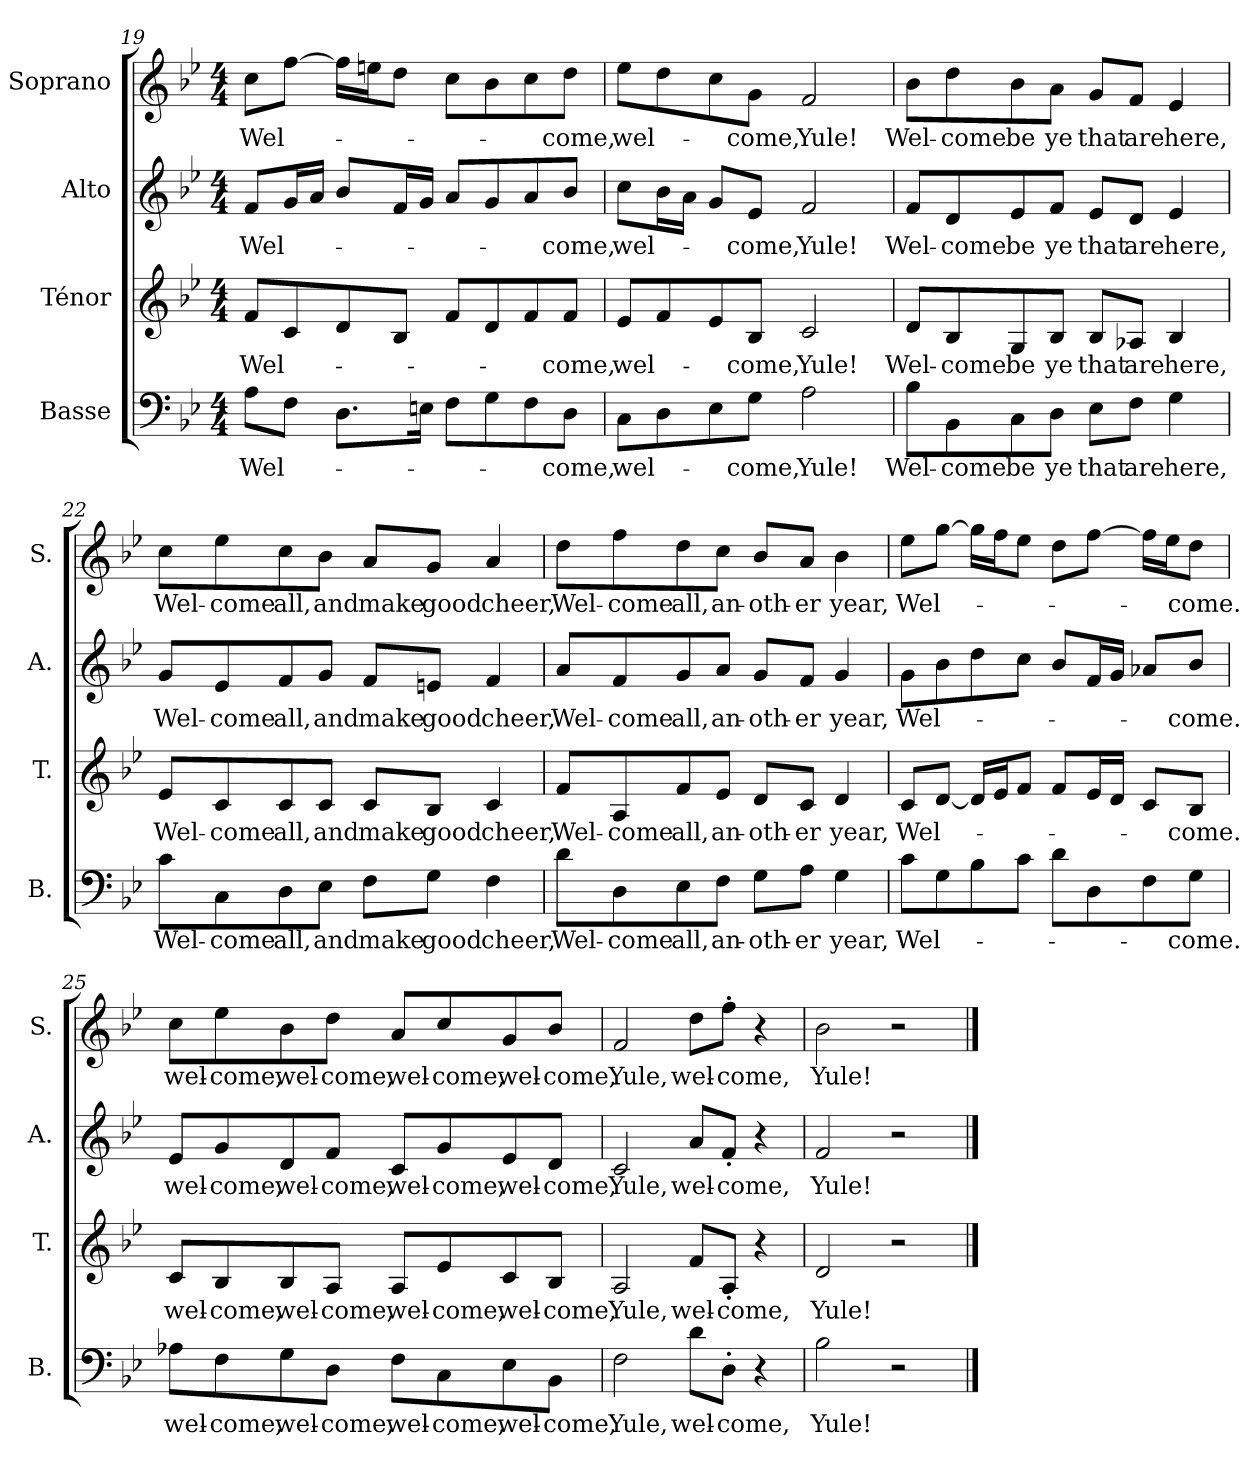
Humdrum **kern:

**kern	**text	**kern	**text	**kern	**text	**kern	**text
*part4	*part4	*part3	*part3	*part2	*part2	*part1	*part1
*staff4	*staff4	*staff3	*staff3	*staff2	*staff2	*staff1	*staff1
*I"Basse	*	*I"Ténor	*	*I"Alto	*	*I"Soprano	*
*I'B.	*	*I'T.	*	*I'A.	*	*I'S.	*
!!LO:LB:g=z
*clefF4	*	*clefG2	*	*clefG2	*	*clefG2	*
*k[b-e-]	*	*k[b-e-]	*	*k[b-e-]	*	*k[b-e-]	*
*M4/4	*	*M4/4	*	*M4/4	*	*M4/4	*
=19	=19	=19	=19	=19	=19	=19	=19
!	!LO:LY:b	!	!LO:LY:b	!	!LO:LY:b	!	!LO:LY:b
8A\L	Wel -	8f/L	Wel -	8f/L	Wel -	8cc\L	Wel -
8F\J	.	8c/	.	16g/L	.	[8ff\J	.
.	.	.	.	16a/JJ	.	.	.
8.D\L	.	8d/	.	8b-/L	.	16ff\LL]	.
.	.	.	.	.	.	16een\J	.
.	.	8B-/J	.	16f/L	.	8dd\J	.
16En\Jk	.	.	.	16g/JJ	.	.	.
8F\L	.	8f/L	.	8a/L	.	8cc\L	.
8G\	.	8d/	.	8g/	.	8b-\	.
8F\	.	8f/	.	8a/	.	8cc\	.
!	!LO:LY:b	!	!LO:LY:b	!	!LO:LY:b	!	!LO:LY:b
8D\J	come,	8f/J	come,	8b-/J	come,	8dd\J	come,
=20	=20	=20	=20	=20	=20	=20	=20
!	!LO:LY:b	!	!LO:LY:b	!	!LO:LY:b	!	!LO:LY:b
8C\L	wel -	8e-/L	wel -	8cc\L	wel -	8ee-\L	wel -
8D\	.	8f/	.	16b-\L	.	8dd\	.
.	.	.	.	16a\JJ	.	.	.
8E-\	.	8e-/	.	8g/L	.	8cc\	.
!	!LO:LY:b	!	!LO:LY:b	!	!LO:LY:b	!	!LO:LY:b
8G\J	come,	8B-/J	come,	8e-/J	come,	8g\J	come,
!	!LO:LY:b	!	!LO:LY:b	!	!LO:LY:b	!	!LO:LY:b
2A\	Yule!	2c/	Yule!	2f/	Yule!	2f/	Yule!
=21	=21	=21	=21	=21	=21	=21	=21
!	!LO:LY:b	!	!LO:LY:b	!	!LO:LY:b	!	!LO:LY:b
8B-\L	Wel -	8d/L	Wel -	8f/L	Wel -	8b-\L	Wel -
!	!LO:LY:b	!	!LO:LY:b	!	!LO:LY:b	!	!LO:LY:b
8BB-\	come	8B-/	come	8d/	come	8dd\	come
!	!LO:LY:b	!	!LO:LY:b	!	!LO:LY:b	!	!LO:LY:b
8C\	be	8G/	be	8e-/	be	8b-\	be
!	!LO:LY:b	!	!LO:LY:b	!	!LO:LY:b	!	!LO:LY:b
8D\J	ye	8B-/J	ye	8f/J	ye	8a\J	ye
!	!LO:LY:b	!	!LO:LY:b	!	!LO:LY:b	!	!LO:LY:b
8E-\L	that	8B-/L	that	8e-/L	that	8g/L	that
!	!LO:LY:b	!	!LO:LY:b	!	!LO:LY:b	!	!LO:LY:b
8F\J	are	8A-X/J	are	8d/J	are	8f/J	are
!	!LO:LY:b	!	!LO:LY:b	!	!LO:LY:b	!	!LO:LY:b
4G\	here,	4B-/	here,	4e-/	here,	4e-/	here,
!!LO:LB:g=z
=22	=22	=22	=22	=22	=22	=22	=22
!	!LO:LY:b	!	!LO:LY:b	!	!LO:LY:b	!	!LO:LY:b
8c\L	Wel -	8e-/L	Wel -	8g/L	Wel -	8cc\L	Wel -
!	!LO:LY:b	!	!LO:LY:b	!	!LO:LY:b	!	!LO:LY:b
8C\	come	8c/	come	8e-/	come	8ee-\	come
!	!LO:LY:b	!	!LO:LY:b	!	!LO:LY:b	!	!LO:LY:b
8D\	all,	8c/	all,	8f/	all,	8cc\	all,
!	!LO:LY:b	!	!LO:LY:b	!	!LO:LY:b	!	!LO:LY:b
8E-\J	and	8c/J	and	8g/J	and	8b-\J	and
!	!LO:LY:b	!	!LO:LY:b	!	!LO:LY:b	!	!LO:LY:b
8F\L	make	8c/L	make	8f/L	make	8a/L	make
!	!LO:LY:b	!	!LO:LY:b	!	!LO:LY:b	!	!LO:LY:b
8G\J	good	8B-/J	good	8en/J	good	8g/J	good
!	!LO:LY:b	!	!LO:LY:b	!	!LO:LY:b	!	!LO:LY:b
4F\	cheer,	4c/	cheer,	4f/	cheer,	4a/	cheer,
=23	=23	=23	=23	=23	=23	=23	=23
!	!LO:LY:b	!	!LO:LY:b	!	!LO:LY:b	!	!LO:LY:b
8d\L	Wel -	8f/L	Wel -	8a/L	Wel -	8dd\L	Wel -
!	!LO:LY:b	!	!LO:LY:b	!	!LO:LY:b	!	!LO:LY:b
8D\	come	8A/	come	8f/	come	8ff\	come
!	!LO:LY:b	!	!LO:LY:b	!	!LO:LY:b	!	!LO:LY:b
8E-\	all,	8f/	all,	8g/	all,	8dd\	all,
!	!LO:LY:b	!	!LO:LY:b	!	!LO:LY:b	!	!LO:LY:b
8F\J	an -	8e-/J	an -	8a/J	an -	8cc\J	an -
!	!LO:LY:b	!	!LO:LY:b	!	!LO:LY:b	!	!LO:LY:b
8G\L	oth -	8d/L	oth -	8g/L	oth -	8b-/L	oth -
!	!LO:LY:b	!	!LO:LY:b	!	!LO:LY:b	!	!LO:LY:b
8A\J	er	8c/J	er	8f/J	er	8a/J	er
!	!LO:LY:b	!	!LO:LY:b	!	!LO:LY:b	!	!LO:LY:b
4G\	year,	4d/	year,	4g/	year,	4b-\	year,
=24	=24	=24	=24	=24	=24	=24	=24
!	!LO:LY:b	!	!LO:LY:b	!	!LO:LY:b	!	!LO:LY:b
8c\L	Wel -	8c/L	Wel -	8g\L	Wel -	8ee-\L	Wel -
8G\	.	[8d/J	.	8b-\	.	[8gg\J	.
8B-\	.	16d/LL]	.	8dd\	.	16gg\LL]	.
.	.	16e-/J	.	.	.	16ff\J	.
8c\J	.	8f/J	.	8cc\J	.	8ee-\J	.
8d\L	.	8f/L	.	8b-/L	.	8dd\L	.
8D\	.	16e-/L	.	16f/L	.	[8ff\J	.
.	.	16d/JJ	.	16g/JJ	.	.	.
8F\	.	8c/L	.	8a-X/L	.	16ff\LL]	.
.	.	.	.	.	.	16ee-\J	.
!	!LO:LY:b	!	!LO:LY:b	!	!LO:LY:b	!	!LO:LY:b
8G\J	come.	8B-/J	come.	8b-/J	come.	8dd\J	come.
!!LO:PB:g=z
=25	=25	=25	=25	=25	=25	=25	=25
!	!LO:LY:b	!	!LO:LY:b	!	!LO:LY:b	!	!LO:LY:b
8A-X\L	wel -	8c/L	wel -	8e-/L	wel -	8cc\L	wel -
!	!LO:LY:b	!	!LO:LY:b	!	!LO:LY:b	!	!LO:LY:b
8F\	come,	8B-/	come,	8g/	come,	8ee-\	come,
!	!LO:LY:b	!	!LO:LY:b	!	!LO:LY:b	!	!LO:LY:b
8G\	wel -	8B-/	wel -	8d/	wel -	8b-\	wel -
!	!LO:LY:b	!	!LO:LY:b	!	!LO:LY:b	!	!LO:LY:b
8D\J	come,	8A/J	come,	8f/J	come,	8dd\J	come,
!	!LO:LY:b	!	!LO:LY:b	!	!LO:LY:b	!	!LO:LY:b
8F\L	wel -	8A/L	wel -	8c/L	wel -	8a/L	wel -
!	!LO:LY:b	!	!LO:LY:b	!	!LO:LY:b	!	!LO:LY:b
8C\	come,	8e-/	come,	8g/	come,	8cc/	come,
!	!LO:LY:b	!	!LO:LY:b	!	!LO:LY:b	!	!LO:LY:b
8E-\	wel -	8c/	wel -	8e-/	wel -	8g/	wel -
!	!LO:LY:b	!	!LO:LY:b	!	!LO:LY:b	!	!LO:LY:b
8BB-\J	come,	8B-/J	come,	8d/J	come,	8b-/J	come,
=26	=26	=26	=26	=26	=26	=26	=26
!	!LO:LY:b	!	!LO:LY:b	!	!LO:LY:b	!	!LO:LY:b
2F\	Yule,	2A/	Yule,	2c/	Yule,	2f/	Yule,
!	!LO:LY:b	!	!LO:LY:b	!	!LO:LY:b	!	!LO:LY:b
8d\L	wel -	8f/L	wel -	8a/L	wel -	8dd\L	wel -
!	!LO:LY:b	!	!LO:LY:b	!	!LO:LY:b	!	!LO:LY:b
8D'\J	come,	8A'/J	come,	8f'/J	come,	8ff'\J	come,
4r	.	4r	.	4r	.	4r	.
=27	=27	=27	=27	=27	=27	=27	=27
!	!LO:LY:b	!	!LO:LY:b	!	!LO:LY:b	!	!LO:LY:b
2B-\	Yule!	2d/	Yule!	2f/	Yule!	2b-\	Yule!
2r	.	2r	.	2r	.	2r	.
==	==	==	==	==	==	==	==
*-	*-	*-	*-	*-	*-	*-	*-
